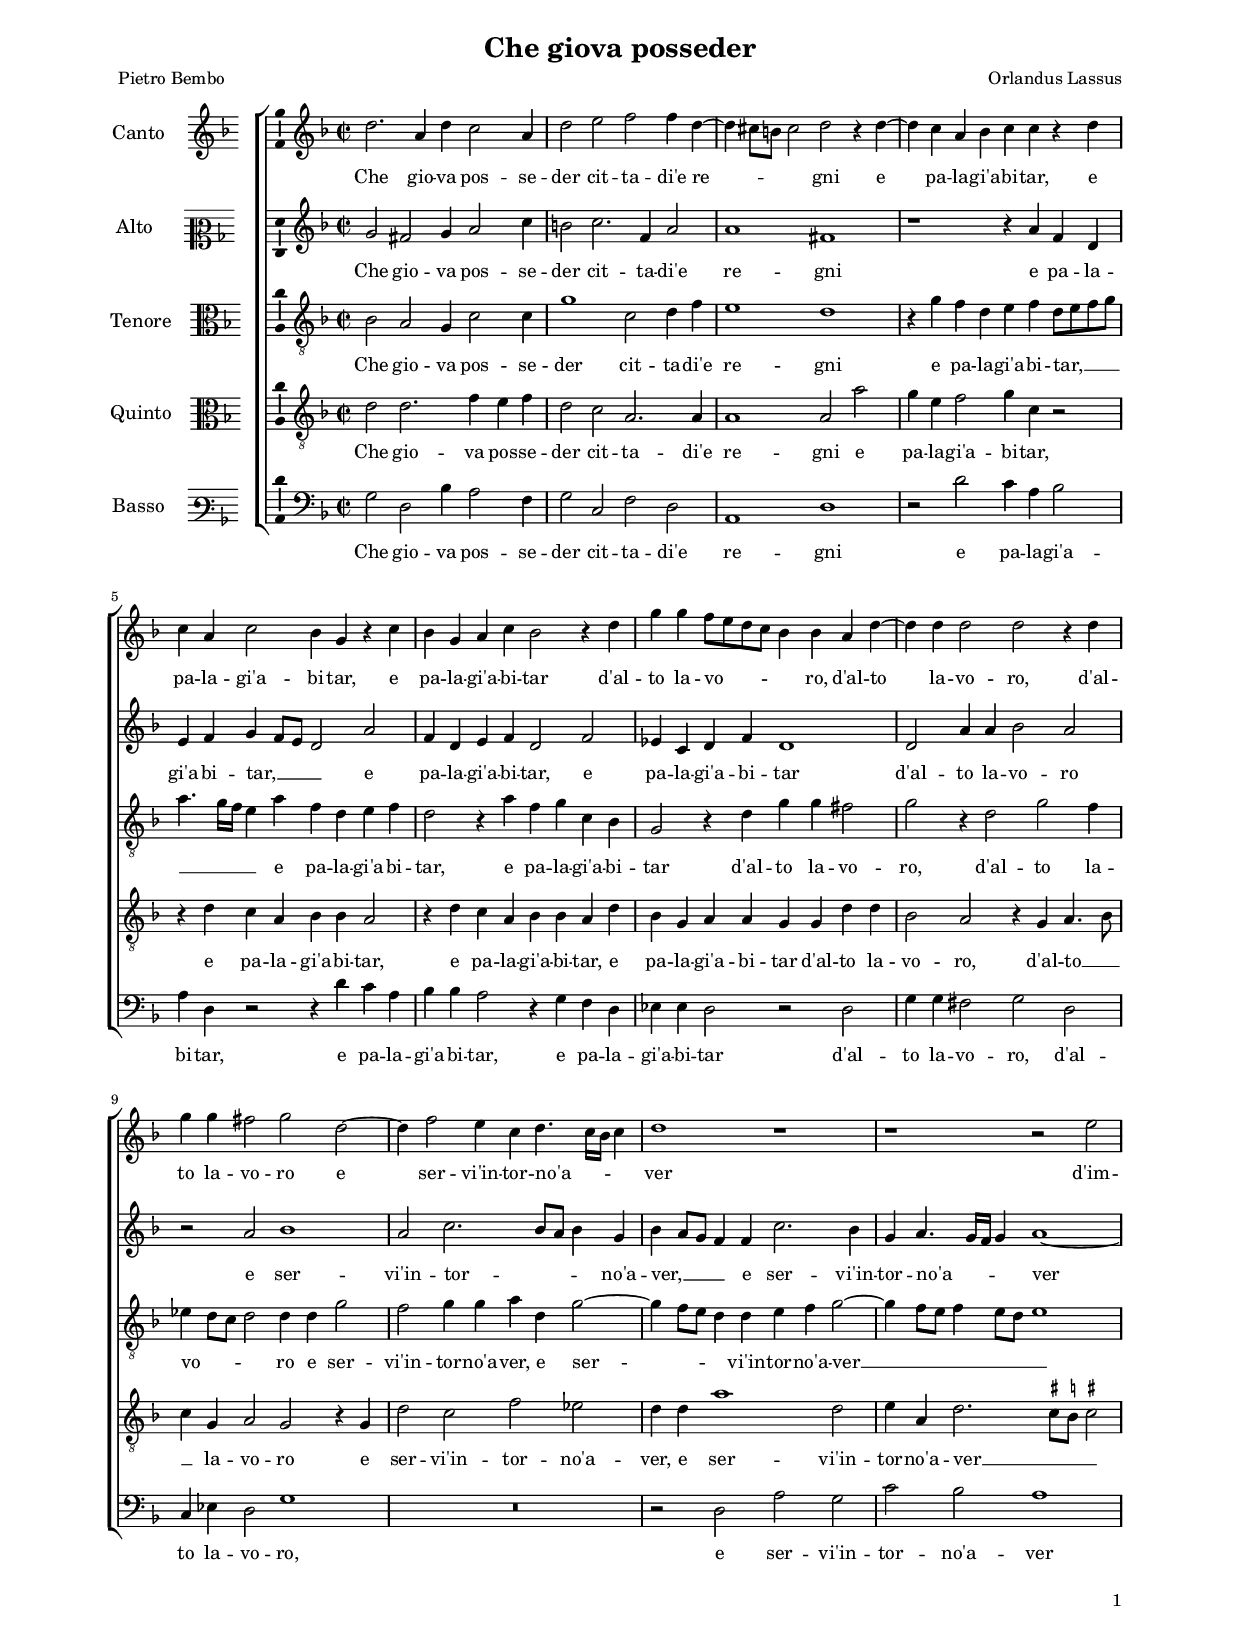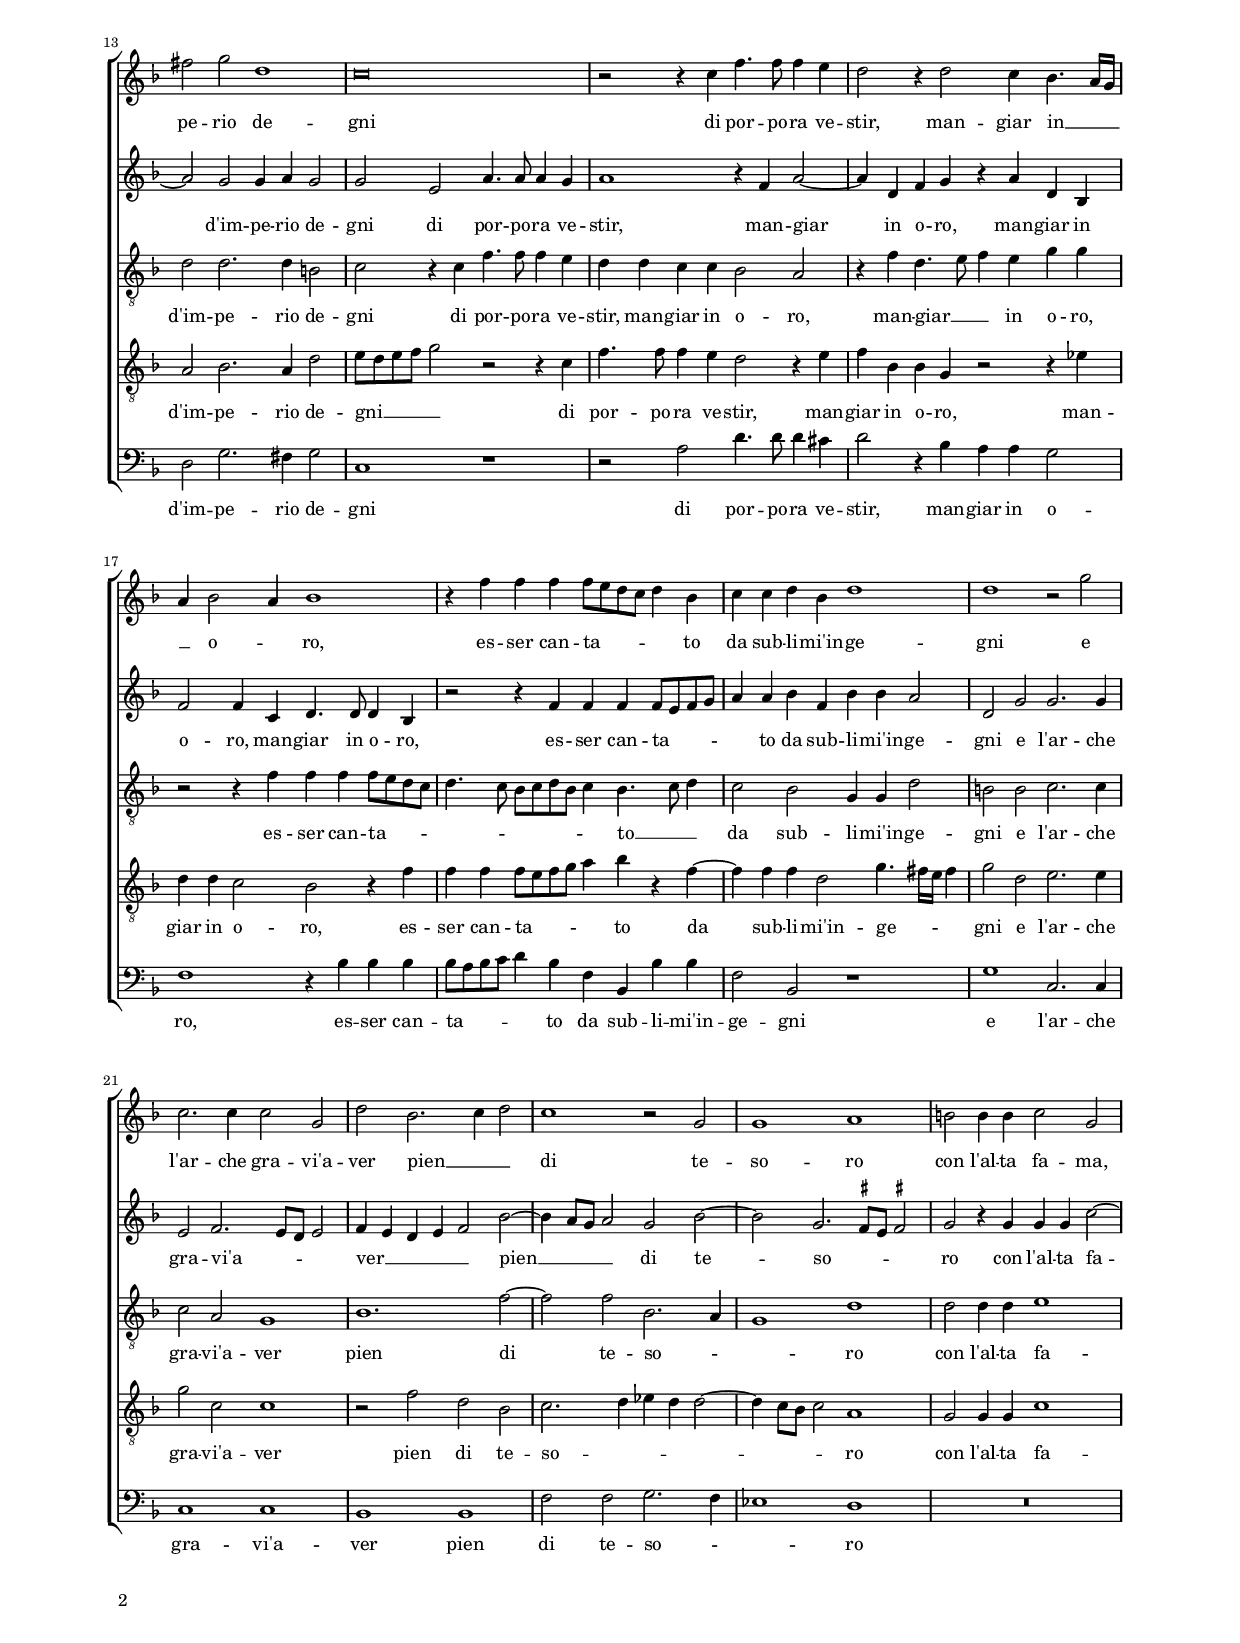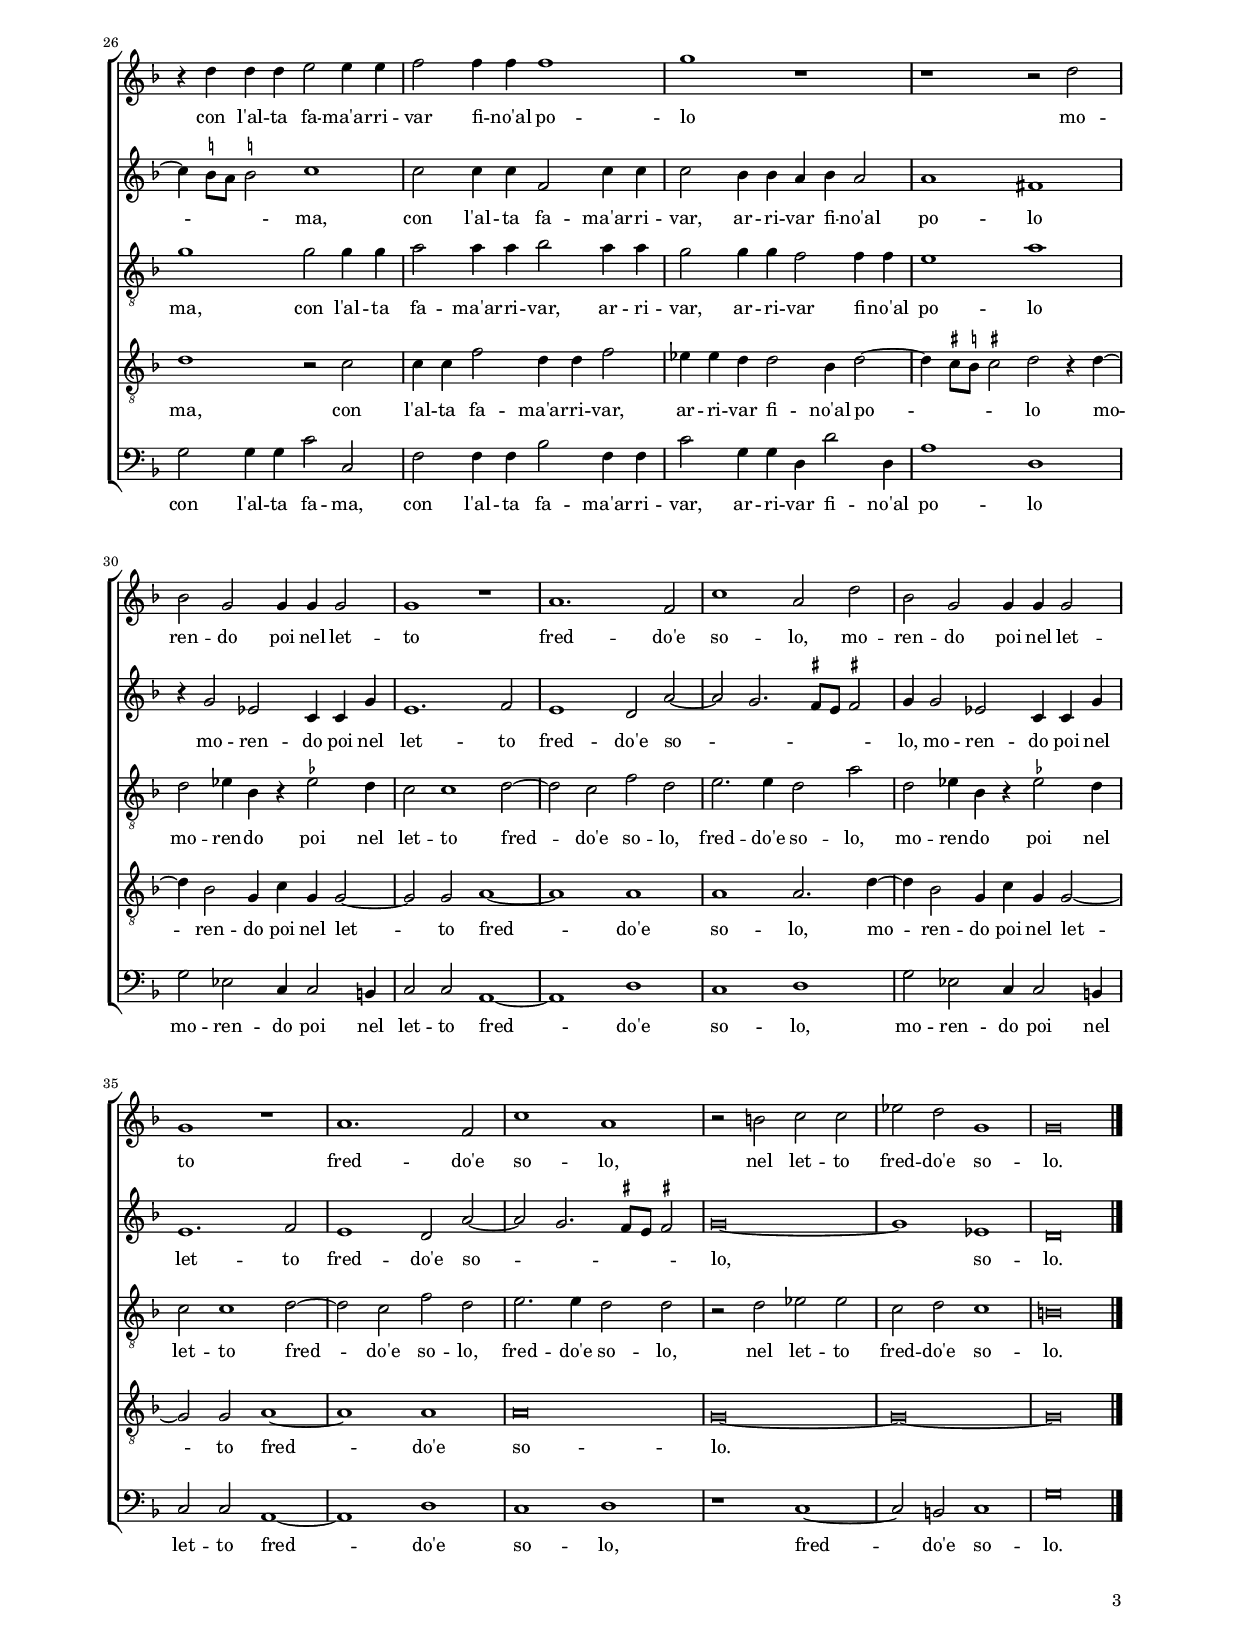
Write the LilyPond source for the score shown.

\header
{
  title="Che giova posseder"
  composer="Orlandus Lassus"
  poet="Pietro Bembo"
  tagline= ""
}

\version "2.24.1"
\language deutsch
#(set-global-staff-size 15)
% #(set-default-paper-size "letter")
#(ly:set-option 'point-and-click #f)


\paper
	{
	top-margin = 1.8 \cm
	bottom-margin = 1.2 \cm
	left-margin = 2 \cm
	right-margin = 2 \cm
	ragged-bottom = ##f
	ragged-last-bottom = ##f
	print-page-number = ##f
	score-system-spacing = #'((basic-distance . 16) (minimum-distance . 14) (padding . 5) (strechability . 150))
	system-system-spacing = #'((basic-distance . 16) (minimum-distance . 14) (padding . 5) (strechability . 150))
	oddFooterMarkup=\markup   \fill-line { "" \fromproperty #'page:page-number-string }
	evenFooterMarkup=\markup  \fill-line { \fromproperty #'page:page-number-string "" }
	last-bottom-spacing = #'((basic-distance . 12) (minimum-distance . 7) (padding . 4))
	systems-per-page = 3
	page-count = 3
%	min-systems-per-page = 3
	markup-system-spacing.basic-distance = #12
	}

	
global = {
	\key f \major
	\time 2/2 \set Score.measureLength = #(ly:make-moment 2/1)
	\skip 1*2*40 \bar "|."
	}

	ficta = { \once \set suggestAccidentals = ##t }

	forget = #(define-music-function (music) (ly:music?) #{
		\accidentalStyle forget
		$music
		\accidentalStyle default
		#})



incipitcantus = \markup { \score {
	{
	\set Staff.instrumentName = \markup { \fontsize #1 "Canto" }
	\key f \major
	\clef violin
	s4 \bar ""
	}
	\layout  {
	raggedright = ##t
	indent = 1.6 \cm
	line-width = 2.4\cm
	\context { \Staff \remove Time_signature_engraver }
	\override Staff.Clef.Y-extent = #'(0 . 0)
	}} \hspace #1 }

      
incipitaltus = \markup { \score {
	{
	\set Staff.instrumentName = \markup { \fontsize #1 "Alto" }
	\key f \major
	\clef mezzosoprano
	s4 \bar ""
	}
	\layout  {
	raggedright = ##t
	indent = 1.6 \cm
	line-width = 2.4\cm
	\context { \Staff \remove Time_signature_engraver }
	\override Staff.Clef.Y-extent = #'(0 . 0)
	}} \hspace #1 }


incipittenor = \markup { \score {
	{
	\set Staff.instrumentName = \markup { \fontsize #1 "Tenore" }
	\key f \major
	\clef alto
	s4 \bar ""
	}
	\layout  {
	raggedright = ##t
	indent = 1.6 \cm
	line-width = 2.4\cm
	\context { \Staff \remove Time_signature_engraver }
	\override Staff.Clef.Y-extent = #'(0 . 0)
	}} \hspace #1 }
      
      
incipitquintus = \markup { \score {
	{
	\set Staff.instrumentName = \markup { \fontsize #1 "Quinto" }
	\key f \major
	\clef alto
	s4 \bar ""
	}
	\layout  {
	raggedright = ##t
	indent = 1.6 \cm
	line-width = 2.4\cm
	\context { \Staff \remove Time_signature_engraver }
	\override Staff.Clef.Y-extent = #'(0 . 0)
	}} \hspace #1 }
      
      
incipitbassus = \markup { \score {
	{
	\set Staff.instrumentName = \markup { \fontsize #1 "Basso" }
	\key f \major
	\clef varbaritone
	s4 \bar ""
	}
	\layout  {
	raggedright = ##t
	indent = 1.6 \cm
	line-width = 2.4\cm
	\context { \Staff \remove Time_signature_engraver }
	\override Staff.Clef.Y-extent = #'(0 . 0)
	}} \hspace #1 }


cantus =  \relative c''
	{
	d2. a4 d c2 a4
	d2 e f f4 d~
	d4 cis8 h cis2 d r4 d~
	d4 c a b c c r d
%5
	c4 a c2 b4 g r c |
	b4 g a c b2 r4 d
	g4 g f8 e d c b4 b a d~
	d4 d d2 d r4 d
	g4 g fis2 g d~
%10
	d4 f2 e4 c d4. c16 b c4 |
	d1 r
	r1 r2 e
	fis2 g d1
	c\breve
%15
	r2 r4 c f4. f8 f4 e |
	d2 r4 d2 c4 b4. a16 g
	a4 b2 a4 b1
	r4 f' f f f8 e d c d4 b
	c4 c d b d1
%20
	d1 r2 g |
	c,2. c4 c2 g
	d'2 b2. c4 d2
	c1 r2 g
	g1 a
%25
	h2 h4 h c2 g |
	r4 d' d d e2 e4 e
	f2 f4 f f1
	g1 r
	r1 r2 d
%30
	b2 g g4 g g2 |
	g1 r
	a1. f2
	c'1 a2 d
	b2 g g4 g g2
%35
	g1 r |
	a1. f2
	c'1 a
	r2 h c c
	es2 d g,1
%40
	g\breve |
	}


altus =  \relative c'
	{
	g'2 fis g4 a2 c4
	h2 c2. f,4 a2
	a1 fis
	r1 r4 a f d
%5
	e4 f g f8 e d2 a' |
	f4 d e f d2 f
	es4 c d f d1
	d2 a'4 a b2 a
	r2 a b1
%10
	a2 c2. b8 a b4 g |
	b4 a8 g f4 f c'2. b4
	g4 a4. g16 f g4 a1~
	a2 g g4 a g2
	g2 e a4. a8 a4 g
%15
	a1 r4 f a2~ |
	a4 d, f g r a d, b
	f'2 f4 c d4. d8 d4 b
	r2 r4 f' f f f8 e f g
	a4 a b f b b a2
%20
	d,2 g g2. g4 |
	e2 f2. e8 d e2
	f4 e d e f2 b~
	b4 a8 g a2 g b~
	b2 g2. \ficta fis8 e \ficta fis!2
%25
	g2 r4 g g g c2~ |
	c4 \ficta \stemDown h8 a \stemNeutral \ficta h!2 c1
	c2 c4 c f,2 c'4 c
	c2 b4 b a b a2
	a1 fis
%30
	r4 g2 es c4 c g' |
	e1. f2
	e1 d2 a'~
	a2 g2. \ficta fis8 e \ficta fis!2
	g4 g2 es c4 c g'
%35
	e1. f2 |
	e1 d2 a'~
	a2 g2. \ficta fis8 e \ficta fis!2
	g\breve~
	g1 es
%40
	d\breve |
	}


tenor =  \relative c'
	{
	b2 a g4 c2 c4
	g'1 c,2 d4 f
	e1 d
	r4 g f d e f d8 e f g
%5
	a4. g16 f e4 a f d e f |
	d2 r4 a' f g c, b
	g2 r4 d' g g fis2
	g2 r4 d2 g f4
	es4 d8 c d2 d4 d g2
%10
	f2 g4 g a d, g2~ |
	g4 f8 e d4 d e f g2~
	g4 f8 e f4 e8 d e1
	d2 d2. d4 h2
	c2 r4 c f4. f8 f4 e
%15
	d4 d c c b2 a |
	r4 f' d4. e8 f4 e g g
	r2 r4 f f f f8 e d c
	d4. c8 b[ c d b] c4 b4. c8 d4
	c2 b g4 g d'2
%20
	h2 h c2. c4 |
	c2 a g1
	b1. f'2~
	f2 f b,2. a4
	g1 d'
%25
	d2 d4 d e1 |
	g1 g2 g4 g
	a2 a4 a b2 a4 a
	g2 g4 g f2 f4 f
	e1 a
%30
	d,2 es4 b r \ficta es!2 d4 |
	c2 c1 d2~
	d2 c f d
	e2. e4 d2 a'
	d,2 es4 b r \ficta es!2 d4
%35
	c2 c1 d2~ |
	d2 c f d
	e2. e4 d2 d
	r2 d es es
	c2 d c1
%40
	h\breve |
	}


quintus  =  \relative c'
	{
	d2 d2. f4 e f
	d2 c a2. a4
	a1 a2 a'
	g4 e f2 g4 c, r2
%5
	r4 d c a b b a2 |
	r4 d c a b b a d
	b4 g a a g g d' d
	b2 a r4 g a4. b8
	c4 g a2 g r4 g
%10
	d'2 c f es |
	d4 d a'1 d,2
	e4 a, d2. \ficta cis8 \ficta h \ficta cis!2
	a2 b2. a4 d2
	e8 d e f g2 r r4 c,
%15
	f4. f8 f4 e d2 r4 e |
	f4 b, b g r2 r4 es'
	d4 d c2 b r4 f'
	f4 f f8 e f g a4 b r4 f~
	f4 f f d2 g4. fis16 e fis4
%20
	g2 d e2. e4 |
	g2 c, c1
	r2 f d b
	c2. d4 es d d2~
	d4 c8 b c2 a1
%25
	g2 g4 g c1 |
	d1 r2 c
	c4 c f2 d4 d f2
	es4 es d d2 b4 d2~
	d4 \ficta cis8 \ficta h \ficta cis!2 d r4 d~
%30
	d4 b2 g4 c g g2~ |
	g2 g a1~
	a1 a
	a1 a2. d4~
	d4 b2 g4 c g g2~
%35
	g2 g a1~ |
	a1 a
	a\breve
	g\breve~
	g\breve~
%40
	g\breve |
	}


bassus  =  \relative c
	{
	g'2 d b'4 a2 f4
	g2 c, f d
	a1 d
	r2 d' c4 a b2
%5
	a4 d, r2 r4 d' c a |
	b4 b a2 r4 g f d
	es4 es d2 r d
	g4 g fis2 g d
	c4 es d2 g1
%10
	R\breve |
	r2 d a' g
	c2 b a1
	d,2 g2. fis4 g2
	c,1 r
%15
	r2 a' d4. d8 d4 cis |
	d2 r4 b a a g2
	f1 r4 b b b
	b8 a b c d4 b f b, b' b
	f2 b, r1
%20
	g'1 c,2. c4 |
	c1 c
	b1 b
	f'2 f g2. f4
	es1 d
%25
	R\breve |
	g2 g4 g c2 c,
	f2 f4 f b2 f4 f
	c'2 g4 g d d'2 d,4
	a'1 d,
%30
	g2 es c4 c2 h4 |
	c2 c a1~
	a1 d
	c1 d
	g2 es c4 c2 h4
%35
	c2 c a1~ |
	a1 d
	c1 d
	r1 c~
	c2 h c1
%40
	g'\breve |
	}


lyricscantus = \lyricmode {
	Che gio -- va pos -- se -- der cit -- ta -- di'e re -- _ _ _ gni
	e pa -- la -- gi'a -- bi -- tar,
	e pa -- la -- gi'a -- bi -- tar,
	e pa -- la -- gi'a -- bi -- tar d'al -- to la -- vo -- _ _ _ _ ro,
	d'al -- to la -- vo -- ro,
	d'al -- to la -- vo -- ro
	e ser -- vi'in -- tor -- no'a -- _ _ _ ver d'im -- pe -- rio de -- gni
	di por -- po -- ra ve -- stir, man -- giar in __ _ _ _ o -- _ ro,
	es -- ser can -- ta -- _ _ _ _ to da sub -- li -- mi'in -- ge -- gni
	e l'ar -- che gra -- vi'a -- ver pien __ _ _ di te -- so -- ro
	con l'al -- ta fa -- ma,
	con l'al -- ta fa -- ma'ar -- ri -- var fi -- no'al po -- lo
	mo -- ren -- do poi nel let -- to fred -- do'e so -- lo,
	mo -- ren -- do poi nel let -- to fred -- do'e so -- lo,
	nel let -- to fred -- do'e so -- lo.      
	}


lyricsaltus = \lyricmode {
	Che gio -- va pos -- se -- der cit -- ta -- di'e re -- gni
	e pa -- la -- gi'a -- bi -- tar, __ _ _ _
	e pa -- la -- gi'a -- bi -- tar,
	e pa -- la -- gi'a -- bi -- tar d'al -- to la -- vo -- ro
	e ser -- vi'in -- tor -- _ _ _ no'a -- ver, __ _ _ _
	e ser -- vi'in -- tor -- no'a -- _ _ _ ver d'im -- pe -- rio de -- gni
	di por -- po -- ra ve -- stir, man -- giar in o -- ro,
	man -- giar in o -- ro,
	man -- giar in o -- ro,
	es -- ser can -- ta -- _ _ _ _ to da sub -- li -- mi'in -- ge -- gni
	e l'ar -- che gra -- vi'a -- _ _ _ ver __ _ _ _ _ pien __ _ _ _ di te -- so -- _ _ _ ro
	con l'al -- ta fa -- _ _ _ ma,
	con l'al -- ta fa -- ma'ar -- ri -- var,
	ar -- ri -- var fi -- no'al po -- lo
	mo -- ren -- do poi nel let -- to fred -- do'e so -- _ _ _ _ lo,
	mo -- ren -- do poi nel let -- to fred -- do'e so -- _ _ _ _ lo,
	so -- lo.	
	}


lyricstenor = \lyricmode {
	Che gio -- va pos -- se -- der cit -- ta -- di'e re -- gni
	e pa -- la -- gi'a -- bi -- tar, __ _ _ _ _ _ _ _ 
	e pa -- la -- gi'a -- bi -- tar,
	e pa -- la -- gi'a -- bi -- tar d'al -- to la -- vo -- ro,
	d'al -- to la -- vo -- _ _ _ ro
	e ser -- vi'in -- tor -- no'a -- ver,
	e ser -- _ _ _ vi'in -- tor -- no'a -- ver __ _ _ _ _ _ _ d'im -- pe -- rio de -- gni
	di por -- po -- ra ve -- stir, man -- giar in o -- ro,
	man -- giar __ _ _ in o -- ro,
	es -- ser can -- ta -- _ _ _ _ _ _ _ _ _ _ to __ _ _ da sub -- li -- mi'in -- ge -- gni
	e l'ar -- che gra -- vi'a -- ver pien di te -- so -- _ _ ro
	con l'al -- ta fa -- ma,
	con l'al -- ta fa -- ma'ar -- ri -- var,
	ar -- ri -- var,
	ar -- ri -- var fi -- no'al po -- lo
	mo -- ren -- do poi nel let -- to fred -- do'e so -- lo,
	fred -- do'e so -- lo,
	mo -- ren -- do poi nel let -- to fred -- do'e so -- lo,
	fred -- do'e so -- lo,
	nel let -- to fred -- do'e so -- lo.      
	}


lyricsquintus = \lyricmode {
	Che gio -- va pos -- se -- der cit -- ta -- di'e re -- gni
	e pa -- la -- gi'a -- bi -- tar,
	e pa -- la -- gi'a -- bi -- tar,
	e pa -- la -- gi'a -- bi -- tar,
	e pa -- la -- gi'a -- bi -- tar d'al -- to la -- vo -- ro,
	d'al -- to __ _ _ la -- vo -- ro
	e ser -- vi'in -- tor -- no'a -- ver,
	e ser -- vi'in -- tor -- no'a -- ver __ _ _ _ d'im -- pe -- rio de -- gni __ _ _ _ _
	di por -- po -- ra ve -- stir, man -- giar in o -- ro,
	man -- giar in o -- ro,
	es -- ser can -- ta -- _ _ _ _ to da sub -- li -- mi'in -- ge -- _ _ _ gni
	e l'ar -- che gra -- vi'a -- ver pien di te -- so -- _ _ _ _ _ _ _ ro
	con l'al -- ta fa -- ma,
	con l'al -- ta fa -- ma'ar -- ri -- var,
	ar -- ri -- var fi -- no'al po -- _ _ _ lo
	mo -- ren -- do poi nel let -- to fred -- do'e so -- lo,
	mo -- ren -- do poi nel let -- to fred -- do'e so -- lo.      
	}


lyricsbassus = \lyricmode {
	Che gio -- va pos -- se -- der cit -- ta -- di'e re -- gni
	e pa -- la -- gi'a -- bi -- tar,
	e pa -- la -- gi'a -- bi -- tar,
	e pa -- la -- gi'a -- bi -- tar d'al -- to la -- vo -- ro,
	d'al -- to la -- vo -- ro,
	e ser -- vi'in -- tor -- no'a -- ver d'im -- pe -- rio de -- gni
	di por -- po -- ra ve -- stir, man -- giar in o -- ro,
	es -- ser can -- ta -- _ _ _ _ to da sub -- li -- mi'in -- ge -- gni
	e l'ar -- che gra -- vi'a -- ver pien di te -- so -- _ _ ro
	con l'al -- ta fa -- ma,
	con l'al -- ta fa -- ma'ar -- ri -- var,
	ar -- ri -- var fi -- no'al po -- lo
	mo -- ren -- do poi nel let -- to fred -- do'e so -- lo,
	mo -- ren -- do poi nel let -- to fred -- do'e so -- lo,
	fred -- do'e so -- lo.      
	}


\score
{  
	\transpose c c {
	\new ChoirStaff \with { \override StaffGrouper.staff-staff-spacing.basic-distance = #12 }
	<<

	\new Staff << \global
	\new Voice="v1" {
		\set Staff.instrumentName=\incipitcantus
%		\set Staff.instrumentName= "S"
		\set Staff.midiInstrument = "reed organ"
		\clef violin
		\cantus }
	\new Lyrics \lyricsto "v1" {\lyricscantus }
	>>


	\new Staff << \global
	\new Voice="v2" {
		\set Staff.instrumentName=\incipitaltus
%		\set Staff.instrumentName= "A"
		\set Staff.midiInstrument = "reed organ"
		\clef violin 
		\altus}
	\new Lyrics \lyricsto "v2" {\lyricsaltus }
	>>


	\new Staff << \global
	\new Voice="v3" {
		\set Staff.instrumentName=\incipittenor
%		\set Staff.instrumentName= "T"
		\set Staff.midiInstrument = "reed organ"
		\clef "G_8"
		\tenor }
	\new Lyrics \lyricsto "v3" {\lyricstenor }
	>>


	\new Staff << \global
	\new Voice="v5" {
		\set Staff.instrumentName=\incipitquintus
%		\set Staff.instrumentName= "Q"
		\set Staff.midiInstrument = "reed organ"
		\clef "G_8"
		\quintus}
	\new Lyrics \lyricsto "v5" {\lyricsquintus }
	>>


	\new Staff << \global
	\new Voice="v4" {
		\set Staff.instrumentName=\incipitbassus
%		\set Staff.instrumentName= "B"
		\set Staff.midiInstrument = "reed organ"
		\clef bass 
		\bassus }
	\new Lyrics \lyricsto "v4" {\lyricsbassus}
	>>

	>>
	} % transpose

	\layout
	{
	indent = 2.5\cm
	\context { \Lyrics \override VerticalAxisGroup.nonstaff-relatedstaff-spacing.padding = #1.4 }
%	\context { \Lyrics \override LyricText.font-size = #1 }
	\context { \Staff \override TimeSignature.break-visibility = #end-of-line-invisible }
	\context { \Staff \consists Ambitus_engraver }
	\context { \Score \override BarNumber.padding = #2 }
	\context { \Voice \override NoteHead.style = #'baroque }
	}

\midi
	{
	\tempo 2 = 75
	}

}


% EOF
